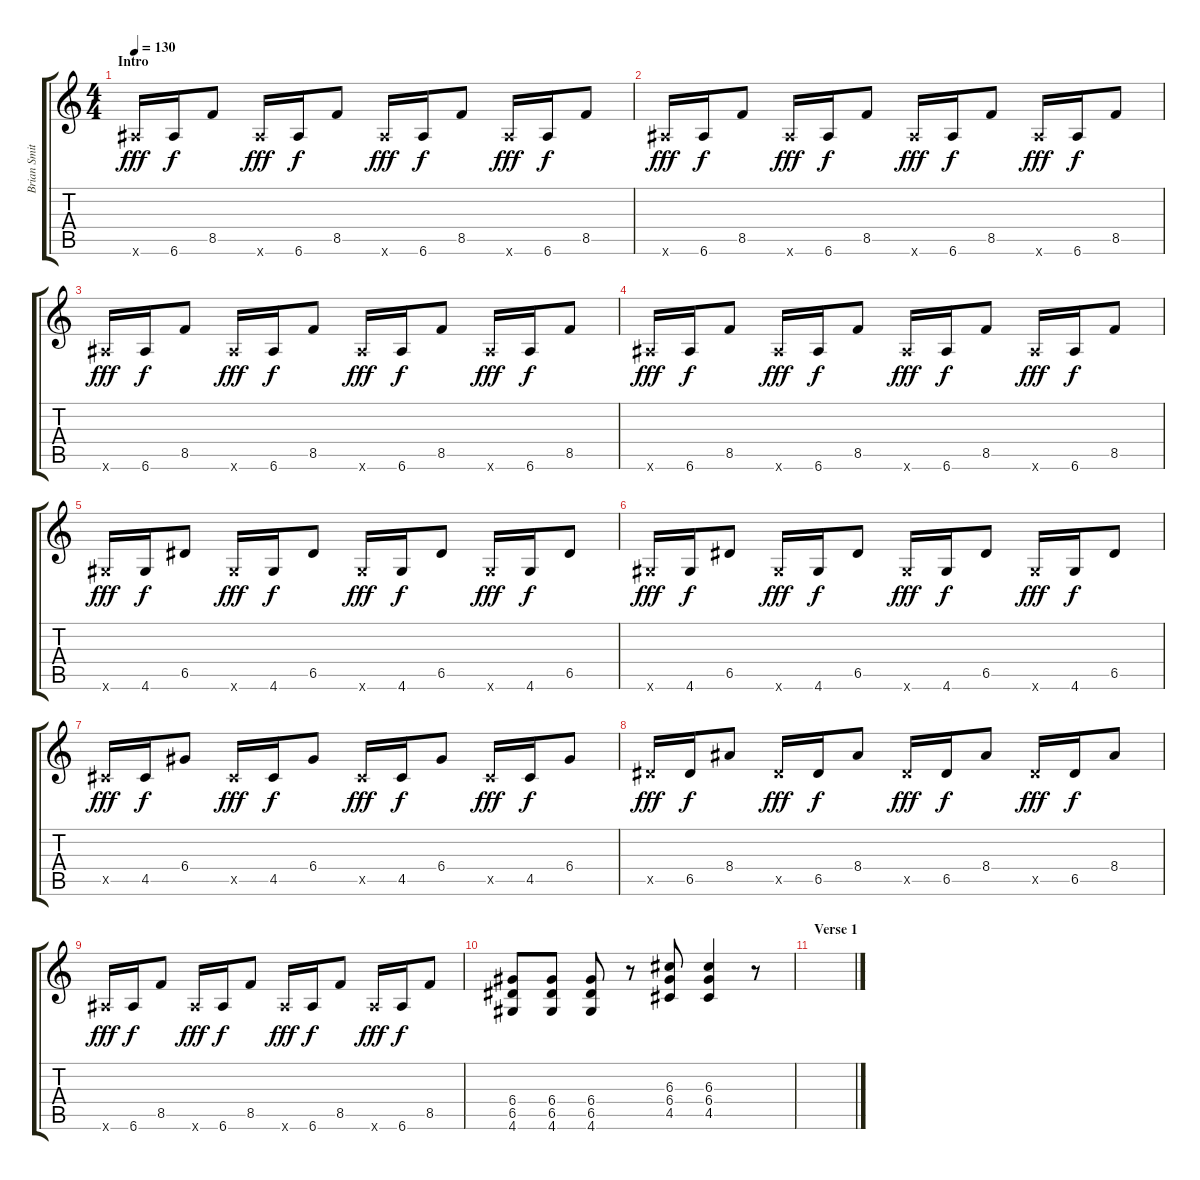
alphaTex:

\track ("Brian Smith - Lead" "Brian Smit") {instrument distortionguitar}
\staff {score tabs}
\tuning (E4 B3 G3 D3 A2 E2) {hide}
\ts (4 4)
\section ("" "Intro")
\tempo 130
\clef g2
\ks c
6.6{x}.16{dy fff instrument distortionguitar} 6.6.16{dy f} 8.5.8 6.6{x}.16{dy fff} 6.6.16{dy f} 8.5.8 6.6{x}.16{dy fff} 6.6.16{dy f} 8.5.8 6.6{x}.16{dy fff} 6.6.16{dy f} 8.5.8 |
6.6{x}.16{dy fff} 6.6.16{dy f} 8.5.8 6.6{x}.16{dy fff} 6.6.16{dy f} 8.5.8 6.6{x}.16{dy fff} 6.6.16{dy f} 8.5.8 6.6{x}.16{dy fff} 6.6.16{dy f} 8.5.8 |
6.6{x}.16{dy fff} 6.6.16{dy f} 8.5.8 6.6{x}.16{dy fff} 6.6.16{dy f} 8.5.8 6.6{x}.16{dy fff} 6.6.16{dy f} 8.5.8 6.6{x}.16{dy fff} 6.6.16{dy f} 8.5.8 |
6.6{x}.16{dy fff} 6.6.16{dy f} 8.5.8 6.6{x}.16{dy fff} 6.6.16{dy f} 8.5.8 6.6{x}.16{dy fff} 6.6.16{dy f} 8.5.8 6.6{x}.16{dy fff} 6.6.16{dy f} 8.5.8 |
4.6{x}.16{dy fff} 4.6.16{dy f} 6.5.8 4.6{x}.16{dy fff} 4.6.16{dy f} 6.5.8 4.6{x}.16{dy fff} 4.6.16{dy f} 6.5.8 4.6{x}.16{dy fff} 4.6.16{dy f} 6.5.8 |
4.6{x}.16{dy fff} 4.6.16{dy f} 6.5.8 4.6{x}.16{dy fff} 4.6.16{dy f} 6.5.8 4.6{x}.16{dy fff} 4.6.16{dy f} 6.5.8 4.6{x}.16{dy fff} 4.6.16{dy f} 6.5.8 |
4.5{x}.16{dy fff} 4.5.16{dy f} 6.4.8 4.5{x}.16{dy fff} 4.5.16{dy f} 6.4.8 4.5{x}.16{dy fff} 4.5.16{dy f} 6.4.8 4.5{x}.16{dy fff} 4.5.16{dy f} 6.4.8 |
6.5{x}.16{dy fff} 6.5.16{dy f} 8.4.8 6.5{x}.16{dy fff} 6.5.16{dy f} 8.4.8 6.5{x}.16{dy fff} 6.5.16{dy f} 8.4.8 6.5{x}.16{dy fff} 6.5.16{dy f} 8.4.8 |
6.6{x}.16{dy fff} 6.6.16{dy f} 8.5.8 6.6{x}.16{dy fff} 6.6.16{dy f} 8.5.8 6.6{x}.16{dy fff} 6.6.16{dy f} 8.5.8 6.6{x}.16{dy fff} 6.6.16{dy f} 8.5.8 |
(6.4 6.5 4.6).8 (6.4 6.5 4.6).8 (6.4 6.5 4.6).8 r.8 (6.3 6.4 4.5).8 (6.3 6.4 4.5).4 r.8 |
\section ("" "Verse 1")
